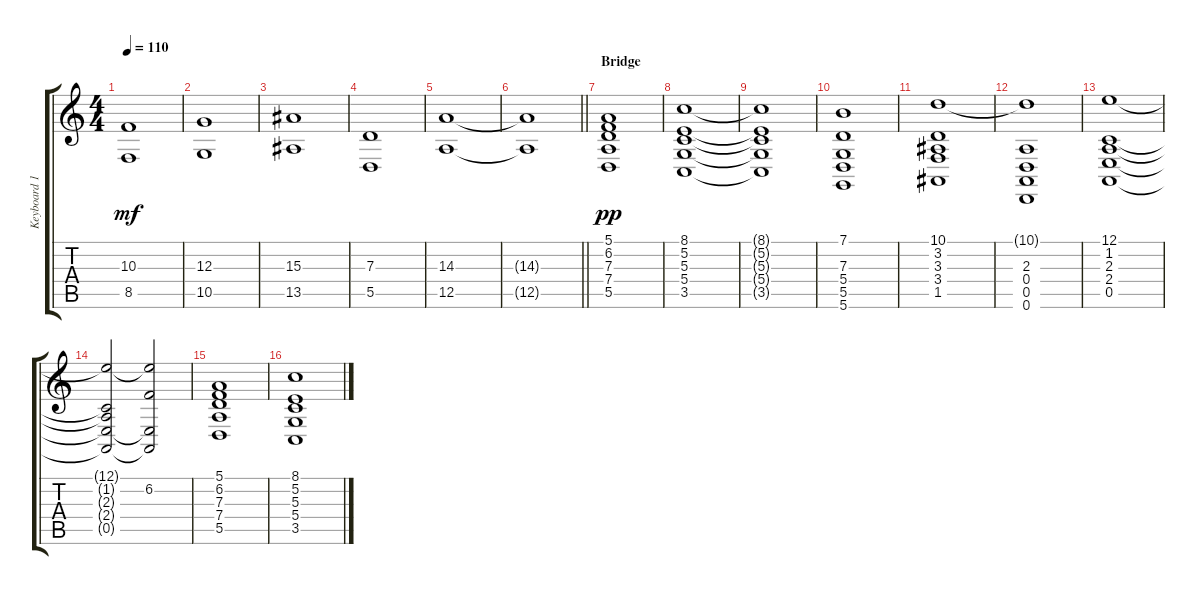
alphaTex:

\track ("Keyboard 1" "Keyboard 1") {instrument fx1rain}
\staff {score tabs}
\tuning (E4 B3 G3 D3 A2 D2) {hide}
\ts (4 4)
\tempo 110
\clef g2
\ks c
(10.3{t} 8.5{t}).1{dy mf} |
(12.3 10.5).1 |
(15.3 13.5).1 |
(7.3 5.5).1 |
(14.3 12.5).1 |
\barLineRight lightlight
(14.3{t} 12.5{t}).1 |
\section ("" "Bridge")
(5.1 6.2 7.3 7.4 5.5).1{dy pp instrument fx1rain} |
(8.1 5.2 5.3 5.4 3.5).1 |
(8.1{t} 5.2{t} 5.3{t} 5.4{t} 3.5{t}).1 |
(7.1 7.3 5.4 5.5 5.6).1 |
(10.1 3.2 3.3 3.4 1.5).1 |
(10.1{t} 2.3 0.4 0.5 0.6).1 |
(12.1 1.2 2.3 2.4 0.5).1 |
(12.1{t} 1.2{t} 2.3{t} 2.4{t} 0.5{t}).2 (12.1{t} 6.2 2.4{t} 0.5{t}).2 |
(5.1 6.2 7.3 7.4 5.5).1 |
(8.1 5.2 5.3 5.4 3.5).1
